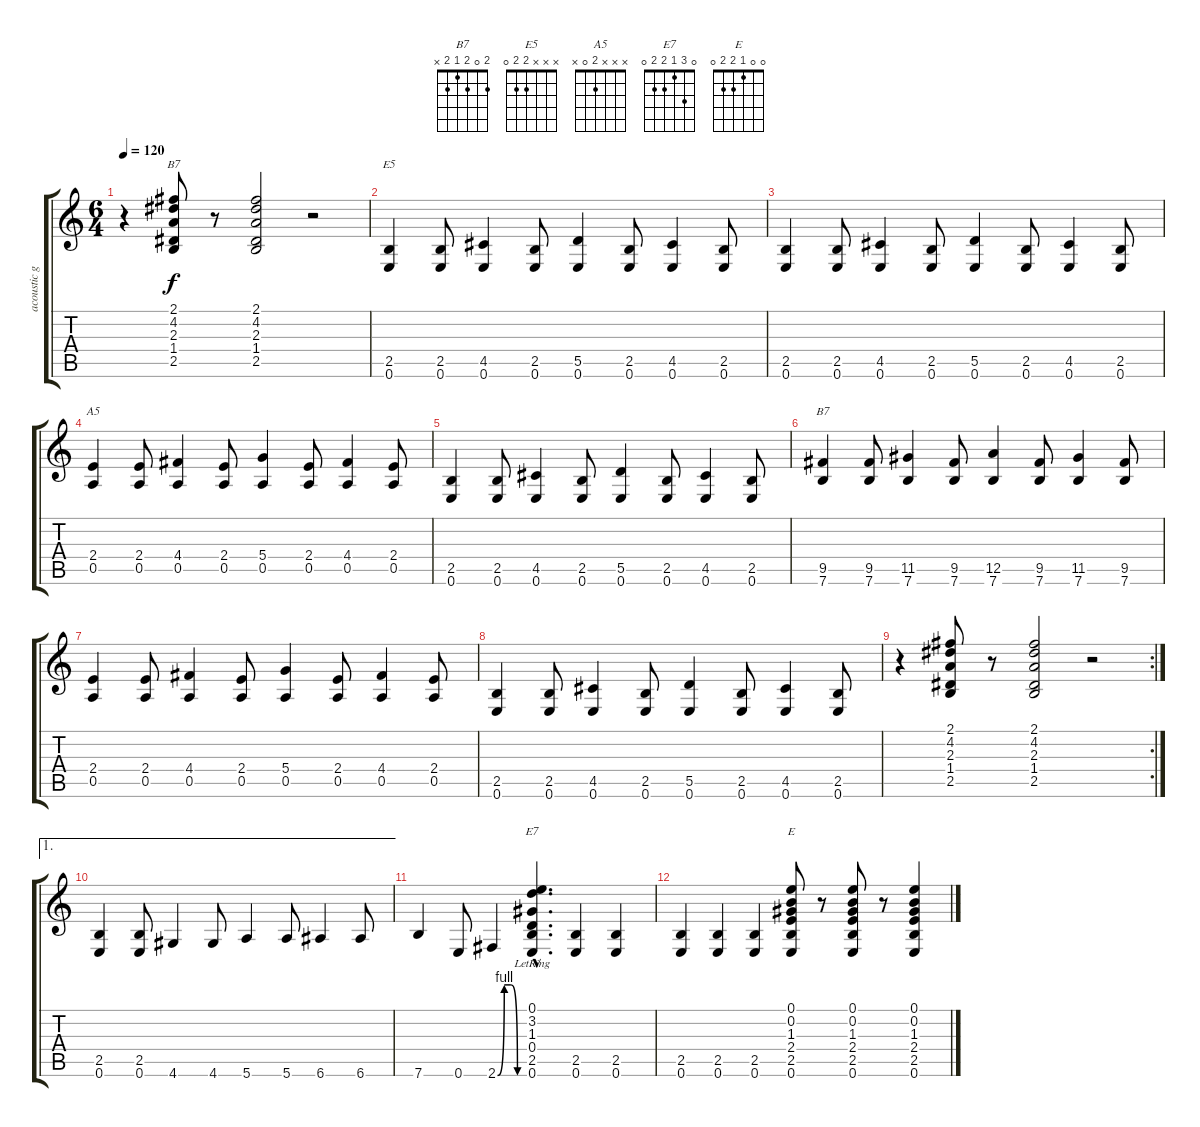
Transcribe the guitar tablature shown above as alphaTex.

\track ("acoustic guitar" "acoustic g") {instrument acousticguitarnylon}
\staff {score tabs}
\tuning (E4 B3 G3 D3 A2 E2) {hide}
\chord ("B7" 2 4 2 1 2 x)
\chord ("E5" x x x 2 2 0)
\chord ("A5" x x x 2 0 x)
\chord ("B7" 2 0 2 1 2 x)
\chord ("E7" 0 3 1 2 2 0)
\chord ("E" 0 0 1 2 2 0)
\ts (6 4)
\tempo 120
\clef g2
\ks c
r.4{dy f} (2.1 4.2 2.3 1.4 2.5).8{ch "B7"} r.8 (2.1 4.2 2.3 1.4 2.5).2 r.2 |
(2.5 0.6).4{ch "E5"} (2.5 0.6).8 (4.5 0.6).4 (2.5 0.6).8 (5.5 0.6).4 (2.5 0.6).8 (4.5 0.6).4 (2.5 0.6).8 |
(2.5 0.6).4 (2.5 0.6).8 (4.5 0.6).4 (2.5 0.6).8 (5.5 0.6).4 (2.5 0.6).8 (4.5 0.6).4 (2.5 0.6).8 |
(2.4 0.5).4{ch "A5"} (2.4 0.5).8 (4.4 0.5).4 (2.4 0.5).8 (5.4 0.5).4 (2.4 0.5).8 (4.4 0.5).4 (2.4 0.5).8 |
(2.5 0.6).4 (2.5 0.6).8 (4.5 0.6).4 (2.5 0.6).8 (5.5 0.6).4 (2.5 0.6).8 (4.5 0.6).4 (2.5 0.6).8 |
(9.5 7.6).4{ch "B7"} (9.5 7.6).8 (11.5 7.6).4 (9.5 7.6).8 (12.5 7.6).4 (9.5 7.6).8 (11.5 7.6).4 (9.5 7.6).8 |
(2.4 0.5).4 (2.4 0.5).8 (4.4 0.5).4 (2.4 0.5).8 (5.4 0.5).4 (2.4 0.5).8 (4.4 0.5).4 (2.4 0.5).8 |
(2.5 0.6).4 (2.5 0.6).8 (4.5 0.6).4 (2.5 0.6).8 (5.5 0.6).4 (2.5 0.6).8 (4.5 0.6).4 (2.5 0.6).8 |
\rc 2
r.4 (2.1 4.2 2.3 1.4 2.5).8 r.8 (2.1 4.2 2.3 1.4 2.5).2 r.2 |
\ae 1
(2.5 0.6).4 (2.5 0.6).8 4.6.4 4.6.8 5.6.4 5.6.8 6.6.4 6.6.8 |
7.6.4 0.6.8 2.6{be (custom 0 0 15 4 30 4 45 0 60 0)}.4 (0.1{hac} 3.2{hac lr} 1.3{hac lr} 0.4{hac lr} 2.5{hac} 0.6{hac lr}).4{d ch "E7"} (2.5 0.6).4 (2.5 0.6).4 |
(2.5 0.6).4 (2.5 0.6).4 (2.5 0.6).4 (0.1 0.2 1.3 2.4 2.5 0.6).8{ch "E"} r.8 (0.1 0.2 1.3 2.4 2.5 0.6).8 r.8 (0.1 0.2 1.3 2.4 2.5 0.6).4
